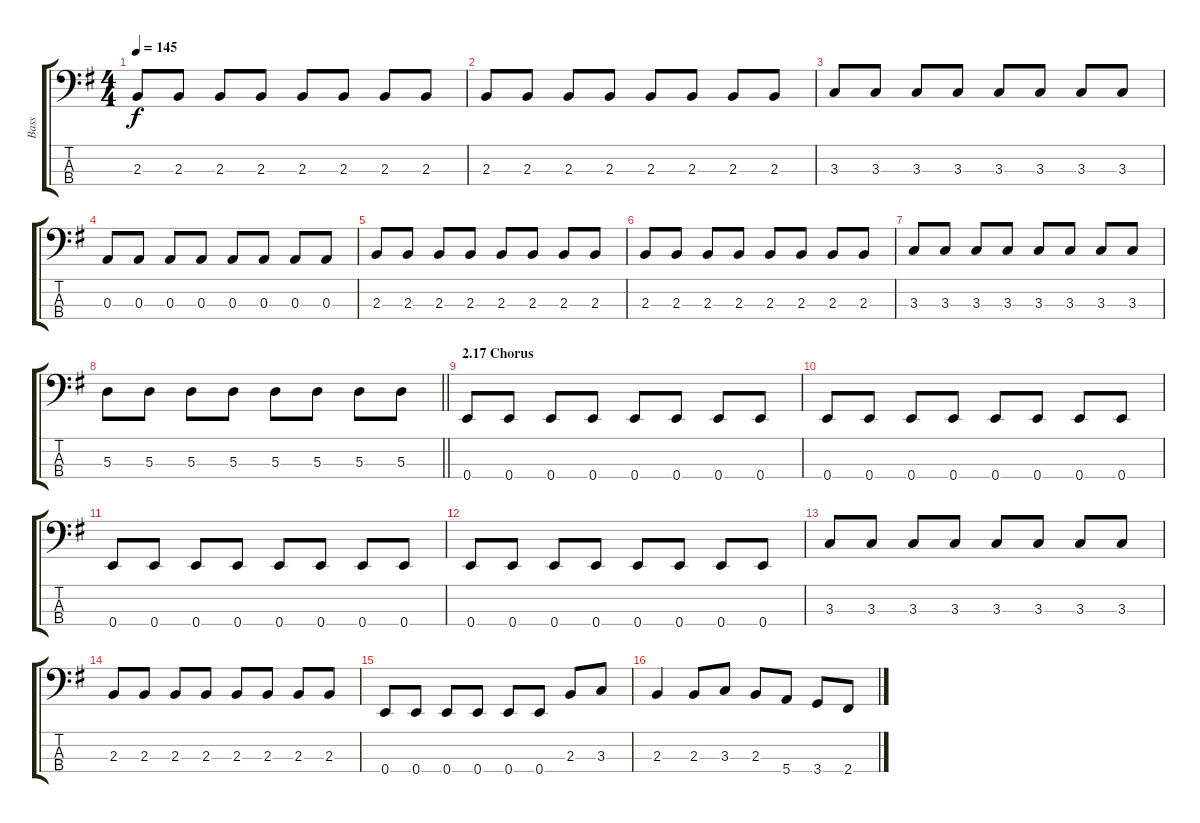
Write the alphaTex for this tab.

\track ("Bass" "Bass") {instrument electricbassfinger}
\staff {score tabs}
\tuning (G2 D2 A1 E1) {hide}
\ts (4 4)
\tempo 145
\clef f4
\ks eminor
2.3.8{dy f} 2.3.8 2.3.8 2.3.8 2.3.8 2.3.8 2.3.8 2.3.8 |
2.3.8 2.3.8 2.3.8 2.3.8 2.3.8 2.3.8 2.3.8 2.3.8 |
3.3.8 3.3.8 3.3.8 3.3.8 3.3.8 3.3.8 3.3.8 3.3.8 |
0.3.8 0.3.8 0.3.8 0.3.8 0.3.8 0.3.8 0.3.8 0.3.8 |
2.3.8 2.3.8 2.3.8 2.3.8 2.3.8 2.3.8 2.3.8 2.3.8 |
2.3.8 2.3.8 2.3.8 2.3.8 2.3.8 2.3.8 2.3.8 2.3.8 |
3.3.8 3.3.8 3.3.8 3.3.8 3.3.8 3.3.8 3.3.8 3.3.8 |
\barLineRight lightlight
5.3.8 5.3.8 5.3.8 5.3.8 5.3.8 5.3.8 5.3.8 5.3.8 |
\section ("" "2.17 Chorus")
0.4.8 0.4.8 0.4.8 0.4.8 0.4.8 0.4.8 0.4.8 0.4.8 |
0.4.8 0.4.8 0.4.8 0.4.8 0.4.8 0.4.8 0.4.8 0.4.8 |
0.4.8 0.4.8 0.4.8 0.4.8 0.4.8 0.4.8 0.4.8 0.4.8 |
0.4.8 0.4.8 0.4.8 0.4.8 0.4.8 0.4.8 0.4.8 0.4.8 |
3.3.8 3.3.8 3.3.8 3.3.8 3.3.8 3.3.8 3.3.8 3.3.8 |
2.3.8 2.3.8 2.3.8 2.3.8 2.3.8 2.3.8 2.3.8 2.3.8 |
0.4.8 0.4.8 0.4.8 0.4.8 0.4.8 0.4.8 2.3.8 3.3.8 |
2.3.4 2.3.8 3.3.8 2.3.8 5.4.8 3.4.8 2.4.8
